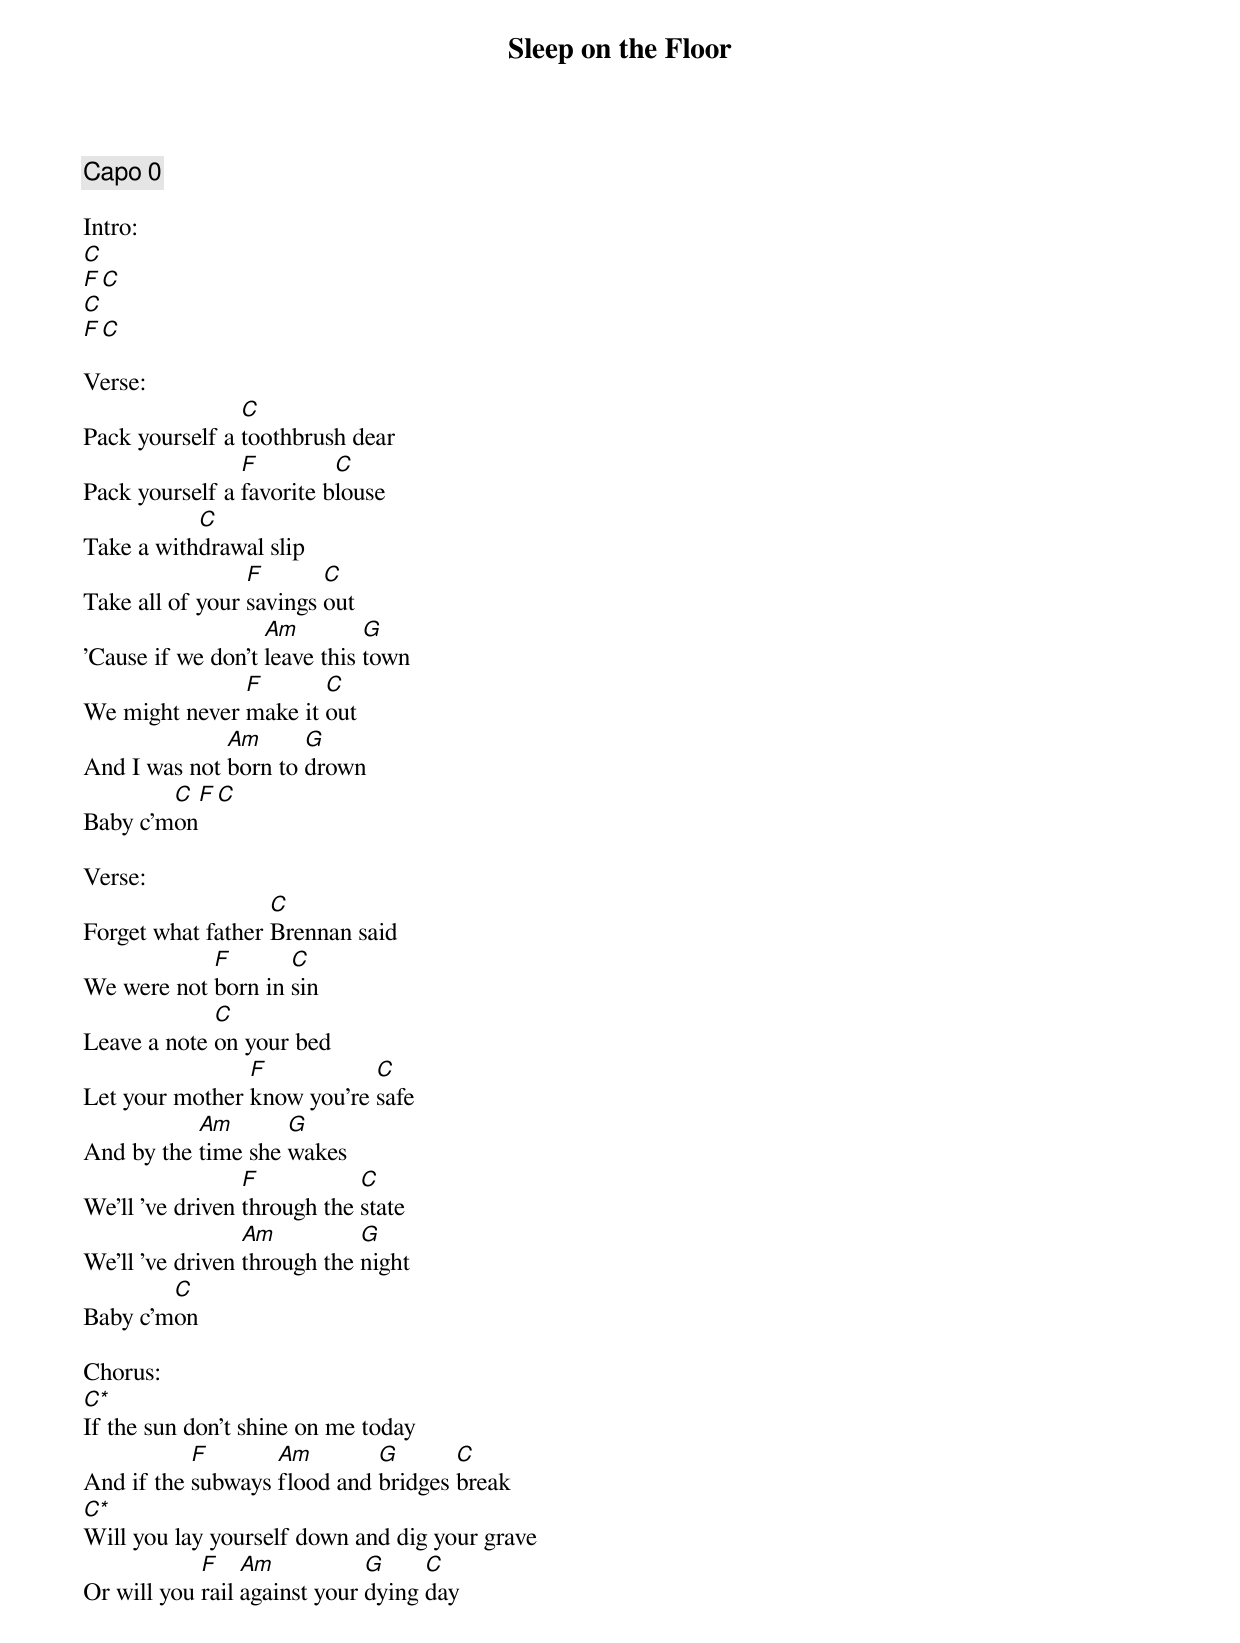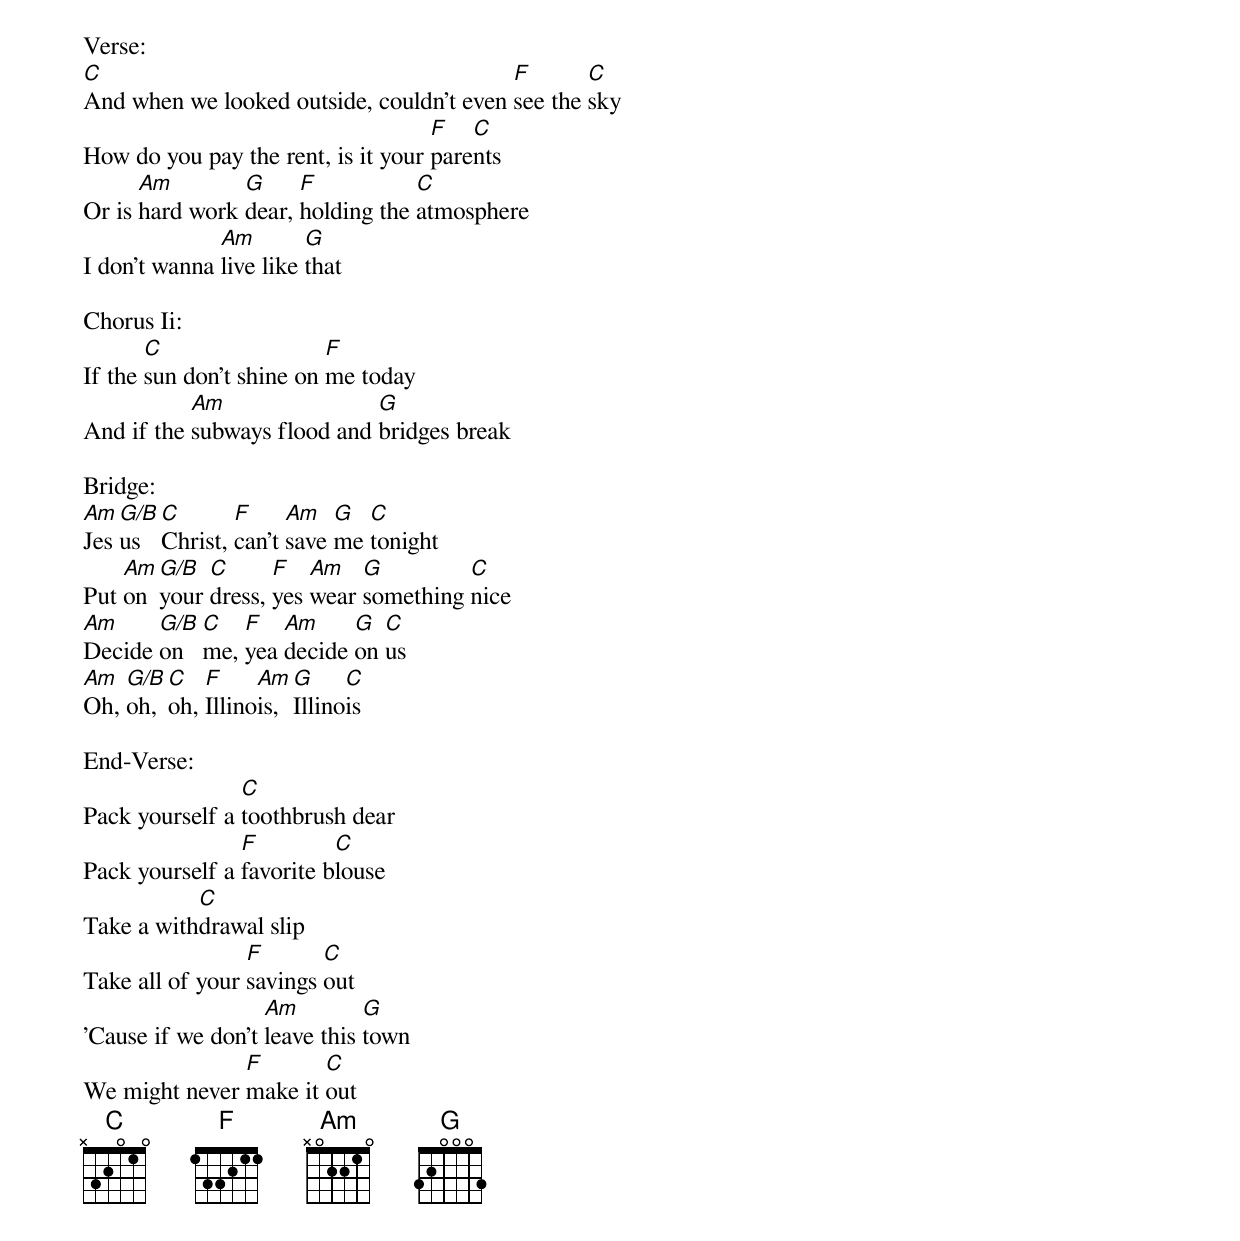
{title:Sleep on the Floor}
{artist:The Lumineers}
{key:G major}
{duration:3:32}
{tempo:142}
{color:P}

{comment: Capo 0}

Intro:
[C]
[F][C]
[C]
[F][C]

Verse:
Pack yourself a [C]toothbrush dear
Pack yourself a [F]favorite b[C]louse
Take a with[C]drawal slip
Take all of your [F]savings [C]out
'Cause if we don't [Am]leave this [G]town
We might never [F]make it [C]out
And I was not [Am]born to [G]drown
Baby c'm[C]on[F][C]

Verse:
Forget what father [C]Brennan said
We were not [F]born in [C]sin
Leave a note [C]on your bed
Let your mother [F]know you're [C]safe
And by the [Am]time she [G]wakes
We'll 've driven [F]through the [C]state
We'll 've driven [Am]through the [G]night
Baby c'm[C]on

Chorus:
[C*]If the sun don't shine on me today
And if the [F]subways [Am]flood and [G]bridges [C]break
[C*]Will you lay yourself down and dig your grave
Or will you [F]rail [Am]against your [G]dying [C]day

Verse:
[C]And when we looked outside, couldn't even [F]see the [C]sky
How do you pay the rent, is it your [F]pare[C]nts
Or is [Am]hard work [G]dear, [F]holding the [C]atmosphere
I don't wanna [Am]live like [G]that

Chorus Ii:
If the [C]sun don't shine on [F]me today
And if the [Am]subways flood and [G]bridges break

Bridge:
[Am]Jes[G/B]us   [C]Christ, [F]can't [Am]save [G]me [C]tonight
Put [Am]on [G/B]your [C]dress, [F]yes [Am]wear [G]something [C]nice
[Am]Decide [G/B]on   [C]me, [F]yea [Am]decide [G]on [C]us
[Am]Oh, [G/B]oh, [C]oh, [F]Illino[Am]is, [G]Illino[C]is

End-Verse:
Pack yourself a [C]toothbrush dear
Pack yourself a [F]favorite b[C]louse
Take a with[C]drawal slip
Take all of your [F]savings [C]out
'Cause if we don't [Am]leave this [G]town
We might never [F]make it [C]out
